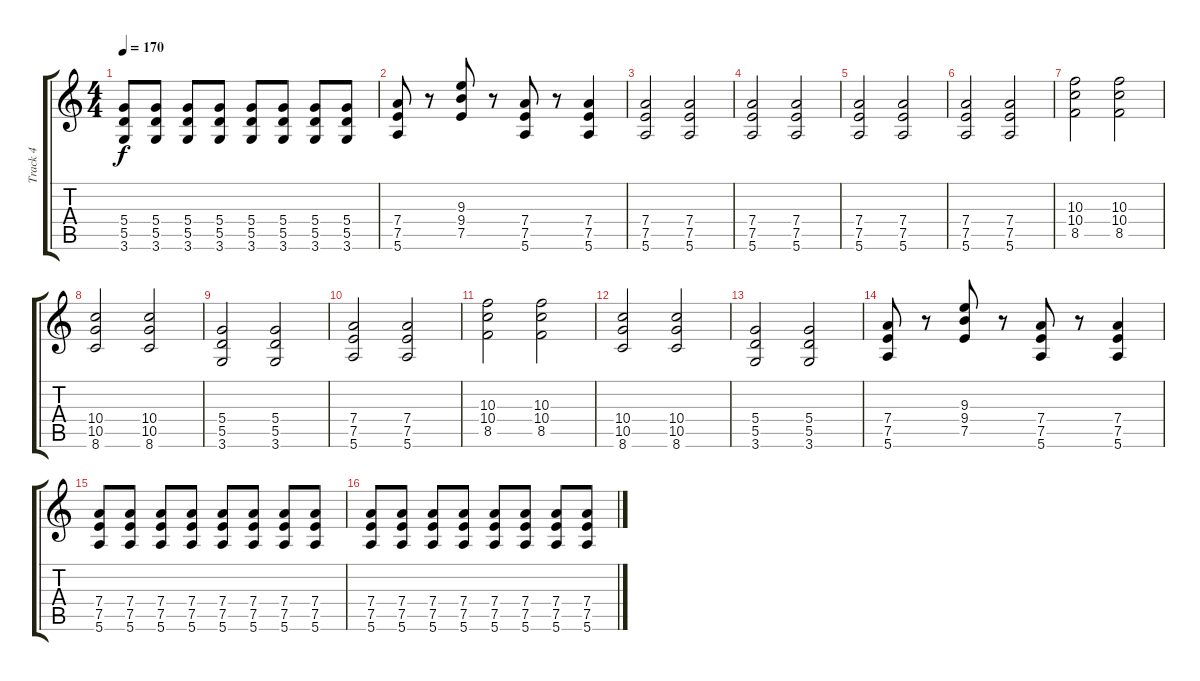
\track ("Track 4" "Track 4") {instrument distortionguitar}
\staff {score tabs}
\tuning (E4 B3 G3 D3 A2 E2) {hide}
\ts (4 4)
\tempo 170
\clef g2
\ks c
(5.4 5.5 3.6).8{dy f} (5.4 5.5 3.6).8 (5.4 5.5 3.6).8 (5.4 5.5 3.6).8 (5.4 5.5 3.6).8 (5.4 5.5 3.6).8 (5.4 5.5 3.6).8 (5.4 5.5 3.6).8 |
(7.4 7.5 5.6).8 r.8 (9.3 9.4 7.5).8 r.8 (7.4 7.5 5.6).8 r.8 (7.4 7.5 5.6).4 |
(7.4 7.5 5.6).2 (7.4 7.5 5.6).2 |
(7.4 7.5 5.6).2 (7.4 7.5 5.6).2 |
(7.4 7.5 5.6).2 (7.4 7.5 5.6).2 |
(7.4 7.5 5.6).2 (7.4 7.5 5.6).2 |
(10.3 10.4 8.5).2 (10.3 10.4 8.5).2 |
(10.4 10.5 8.6).2 (10.4 10.5 8.6).2 |
(5.4 5.5 3.6).2 (5.4 5.5 3.6).2 |
(7.4 7.5 5.6).2 (7.4 7.5 5.6).2 |
(10.3 10.4 8.5).2 (10.3 10.4 8.5).2 |
(10.4 10.5 8.6).2 (10.4 10.5 8.6).2 |
(5.4 5.5 3.6).2 (5.4 5.5 3.6).2 |
(7.4 7.5 5.6).8 r.8 (9.3 9.4 7.5).8 r.8 (7.4 7.5 5.6).8 r.8 (7.4 7.5 5.6).4 |
(7.4 7.5 5.6).8 (7.4 7.5 5.6).8 (7.4 7.5 5.6).8 (7.4 7.5 5.6).8 (7.4 7.5 5.6).8 (7.4 7.5 5.6).8 (7.4 7.5 5.6).8 (7.4 7.5 5.6).8 |
(7.4 7.5 5.6).8 (7.4 7.5 5.6).8 (7.4 7.5 5.6).8 (7.4 7.5 5.6).8 (7.4 7.5 5.6).8 (7.4 7.5 5.6).8 (7.4 7.5 5.6).8 (7.4 7.5 5.6).8
